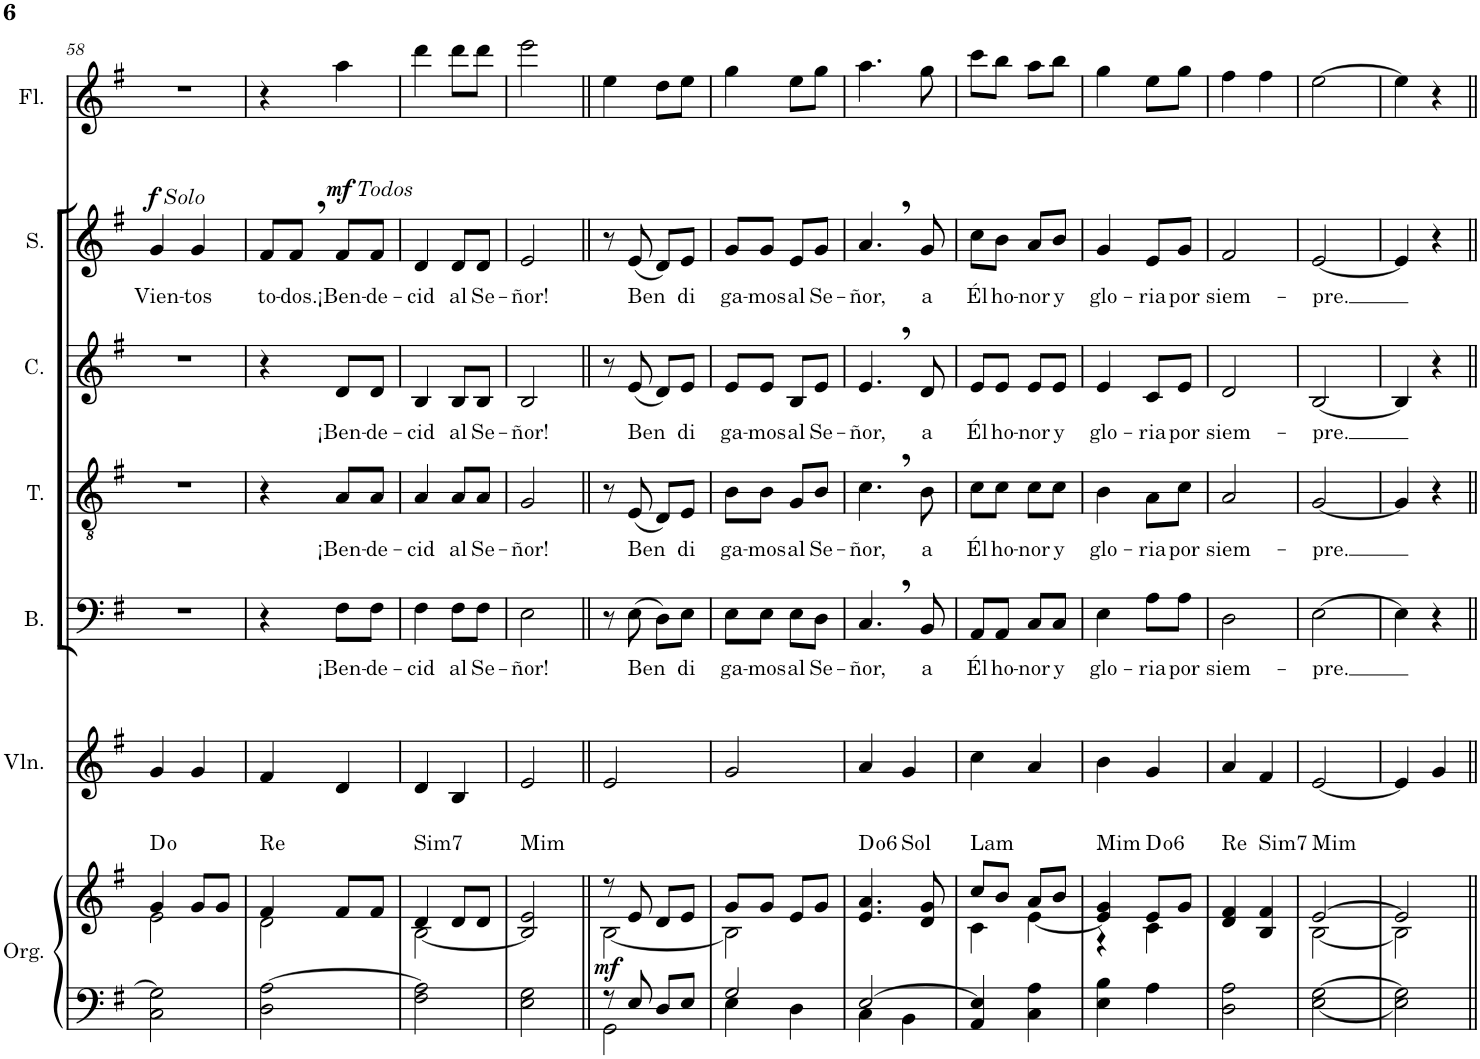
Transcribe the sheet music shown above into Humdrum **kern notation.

**kern	**kern	**dynam	**harte	**kern	**kern	**text	**kern	**text	**kern	**text	**kern	**text	**dynam	**kern
*part7	*part7	*part7	*part7	*part6	*part5	*part5	*part4	*part4	*part3	*part3	*part2	*part2	*part2	*part1
*staff8	*staff7	*staff7/8	*	*staff6	*staff5	*staff5	*staff4	*staff4	*staff3	*staff3	*staff2	*staff2	*staff2	*staff1
*I"Órgano	*	*	*	*I"Violín	*I"Bajo	*	*I"Tenor	*	*I"Contralto	*	*I"Soprano	*	*	*I"Flauta
*	*	*	*	*I'Vln.	*I'B.	*	*I'T.	*	*I'C.	*	*I'S.	*	*	*I'Fl.
!!LO:PB:g=z
*clefF4	*clefG2	*	*	*clefG2	*clefF4	*	*clefGv2	*	*clefG2	*	*clefG2	*	*	*clefG2
*k[f#]	*k[f#]	*	*	*k[f#]	*k[f#]	*	*k[f#]	*	*k[f#]	*	*k[f#]	*	*	*k[f#]
*M2/4	*M2/4	*	*	*M2/4	*M2/4	*	*M2/4	*	*M2/4	*	*M2/4	*	*	*M2/4
=58	=58	=58	=58	=58	=58	=58	=58	=58	=58	=58	=58	=58	=58	=58
*	*^	*	*	*	*	*	*	*	*	*	*	*	*	*
!	!	!	!	!	!	!	!	!	!	!	!	!LO:TX:a:i:t=Solo	!	!	!
!	!	!	!	!	!	!	!	!	!	!	!	!	!LO:LY:b	!LO:DY:a	!
2C\ 2G\]	4g/	2e\	.	D:dim	4g/	2r	.	2r	.	2r	.	4g/	-Vien-	f	2r
!	!	!	!	!	!	!	!	!	!	!	!	!	!LO:LY:b	!	!
.	8g/L	.	.	.	4g/	.	.	.	.	.	.	4g/	-tos	.	.
.	8g/J	.	.	.	.	.	.	.	.	.	.	.	.	.	.
=59	=59	=59	=59	=59	=59	=59	=59	=59	=59	=59	=59	=59	=59	=59	=59
!	!	!	!	!LO:H:kt=Re	!	!	!	!	!	!	!	!	!LO:LY:b	!	!
2D\ [2A\	4f#/	2d\	.	N	4f#/	4r	.	4r	.	4r	.	8f#/L	to-	.	4r
!	!	!	!	!	!	!	!	!	!	!	!	!	!LO:LY:b	!	!
.	.	.	.	.	.	.	.	.	.	.	.	8f#,/J	-dos.	.	.
!	!	!	!	!	!	!	!	!	!	!	!	!LO:TX:a:i:t=Todos	!	!	!
!	!	!	!	!	!	!	!LO:LY:b	!	!LO:LY:b	!	!LO:LY:b	!	!LO:LY:b	!LO:DY:a	!
.	8f#/L	.	.	.	4d/	8F#\L	¡Ben-	8A/L	¡Ben-	8d/L	¡Ben-	8f#/L	¡Ben-	mf	4aa\
!	!	!	!	!	!	!	!LO:LY:b	!	!LO:LY:b	!	!LO:LY:b	!	!LO:LY:b	!	!
.	8f#/J	.	.	.	.	8F#\J	-de-	8A/J	-de-	8d/J	-de-	8f#/J	-de-	.	.
=60	=60	=60	=60	=60	=60	=60	=60	=60	=60	=60	=60	=60	=60	=60	=60
!	!	!	!	!LO:H:kt=Sim7	!	!	!LO:LY:b	!	!LO:LY:b	!	!LO:LY:b	!	!LO:LY:b	!	!
2F#\ 2A\]	4d/	[2B\	.	N	4d/	4F#\	-cid	4A/	-cid	4B/	-cid	4d/	-cid	.	4ddd\
!	!	!	!	!	!	!	!LO:LY:b	!	!LO:LY:b	!	!LO:LY:b	!	!LO:LY:b	!	!
.	8d/L	.	.	.	4B/	8F#\L	al	8A/L	al	8B/L	al	8d/L	al	.	8ddd\L
!	!	!	!	!	!	!	!LO:LY:b	!	!LO:LY:b	!	!LO:LY:b	!	!LO:LY:b	!	!
.	8d/J	.	.	.	.	8F#\J	Se-	8A/J	Se-	8B/J	Se-	8d/J	Se-	.	8ddd\J
*	*v	*v	*	*	*	*	*	*	*	*	*	*	*	*	*
=61	=61	=61	=61	=61	=61	=61	=61	=61	=61	=61	=61	=61	=61	=61
!	!	!	!LO:H:kt=Mim	!	!	!LO:LY:b	!	!LO:LY:b	!	!LO:LY:b	!	!LO:LY:b	!	!
2E\ 2G\	2B/] 2e/	.	N	2e/	2E\	-ñor!	2G/	-ñor!	2B/	-ñor!	2e/	-ñor!	.	2eee\
=62||	=62||	=62||	=62||	=62||	=62||	=62||	=62||	=62||	=62||	=62||	=62||	=62||	=62||	=62||
*^	*^	*	*	*	*	*	*	*	*	*	*	*	*	*
!	!	!	!	!LO:DY:b	!	!	!	!	!	!	!	!	!	!	!	!
8r	2GG\	8r	[2B\	mf	.	2e/	8r	.	8r	.	8r	.	8r	.	.	4ee\
!	!	!	!	!	!	!	!	!LO:LY:b	!	!LO:LY:b	!	!LO:LY:b	!	!LO:LY:b	!	!
8E/	.	8e/	.	.	.	.	(8E\	Ben	(8E/	Ben	(8e/	Ben	(8e/	Ben	.	.
8D/L	.	8d/L	.	.	.	.	8D\L)	.	8D/L)	.	8d/L)	.	8d/L)	.	.	8dd\L
!	!	!	!	!	!	!	!	!LO:LY:b	!	!LO:LY:b	!	!LO:LY:b	!	!LO:LY:b	!	!
8E/J	.	8e/J	.	.	.	.	8E\J	di	8E/J	di	8e/J	di	8e/J	di	.	8ee\J
=63	=63	=63	=63	=63	=63	=63	=63	=63	=63	=63	=63	=63	=63	=63	=63	=63
!	!	!	!	!	!	!	!	!LO:LY:b	!	!LO:LY:b	!	!LO:LY:b	!	!LO:LY:b	!	!
2G/	4E\	8g/L	2B\]	.	.	2g/	8E\L	-ga-	8B\L	-ga-	8e/L	-ga-	8g/L	-ga-	.	4gg\
!	!	!	!	!	!	!	!	!LO:LY:b	!	!LO:LY:b	!	!LO:LY:b	!	!LO:LY:b	!	!
.	.	8g/J	.	.	.	.	8E\J	-mos	8B\J	-mos	8e/J	-mos	8g/J	-mos	.	.
!	!	!	!	!	!	!	!	!LO:LY:b	!	!LO:LY:b	!	!LO:LY:b	!	!LO:LY:b	!	!
.	4D\	8e/L	.	.	.	.	8E\L	al	8G/L	al	8B/L	al	8e/L	al	.	8ee\L
!	!	!	!	!	!	!	!	!LO:LY:b	!	!LO:LY:b	!	!LO:LY:b	!	!LO:LY:b	!	!
.	.	8g/J	.	.	.	.	8D\J	Se-	8B/J	Se-	8e/J	Se-	8g/J	Se-	.	8gg\J
*	*	*v	*v	*	*	*	*	*	*	*	*	*	*	*	*	*
=64	=64	=64	=64	=64	=64	=64	=64	=64	=64	=64	=64	=64	=64	=64	=64
!	!	!	!	!LO:H:n=1:kt=6	!	!	!LO:LY:b	!	!LO:LY:b	!	!LO:LY:b	!	!LO:LY:b	!	!
!	!	!	!	!LO:H:n=2:kt=Sol	!	!	!	!	!	!	!	!	!	!	!
[2E/	4C\	4.e/ 4.a/	.	D:dim(6) N	4a/	4.C,/	-ñor,	4.c,\	-ñor,	4.e,/	-ñor,	4.a,/	-ñor,	.	4.aa\
.	4BB\	.	.	.	4g/	.	.	.	.	.	.	.	.	.	.
!	!	!	!	!	!	!	!LO:LY:b	!	!LO:LY:b	!	!LO:LY:b	!	!LO:LY:b	!	!
.	.	8d/ 8g/	.	.	.	8BB/	a	8B\	a	8d/	a	8g/	a	.	8gg\
*v	*v	*	*	*	*	*	*	*	*	*	*	*	*	*	*
=65	=65	=65	=65	=65	=65	=65	=65	=65	=65	=65	=65	=65	=65	=65
*	*^	*	*	*	*	*	*	*	*	*	*	*	*	*
!	!	!	!	!LO:H:kt=Lam	!	!	!LO:LY:b	!	!LO:LY:b	!	!LO:LY:b	!	!LO:LY:b	!	!
4AA/ 4E/]	8cc/L	4c\	.	N	4cc\	8AA/L	Él	8c\L	Él	8e/L	Él	8cc\L	Él	.	8ccc\L
!	!	!	!	!	!	!	!LO:LY:b	!	!LO:LY:b	!	!LO:LY:b	!	!LO:LY:b	!	!
.	8b/J	.	.	.	.	8AA/J	ho-	8c\J	ho-	8e/J	ho-	8b\J	ho-	.	8bb\J
!	!	!	!	!	!	!	!LO:LY:b	!	!LO:LY:b	!	!LO:LY:b	!	!LO:LY:b	!	!
4C\ 4A\	8a/L	[4e\	.	.	4a/	8C/L	-nor	8c\L	-nor	8e/L	-nor	8a/L	-nor	.	8aa\L
!	!	!	!	!	!	!	!LO:LY:b	!	!LO:LY:b	!	!LO:LY:b	!	!LO:LY:b	!	!
.	8b/J	.	.	.	.	8C/J	y	8c\J	y	8e/J	y	8b/J	y	.	8bb\J
=66	=66	=66	=66	=66	=66	=66	=66	=66	=66	=66	=66	=66	=66	=66	=66
!	!	!	!	!LO:H:kt=Mim	!	!	!LO:LY:b	!	!LO:LY:b	!	!LO:LY:b	!	!LO:LY:b	!	!
4E\ 4B\	4e/] 4g/	4r	.	N	4b\	4E\	glo-	4B\	glo-	4e/	glo-	4g/	glo-	.	4gg\
!	!	!	!	!LO:H:kt=6	!	!	!LO:LY:b	!	!LO:LY:b	!	!LO:LY:b	!	!LO:LY:b	!	!
4A\	8e/L	4c\	.	D:dim(6)	4g/	8A\L	-ria	8A\L	-ria	8c/L	-ria	8e/L	-ria	.	8ee\L
!	!	!	!	!	!	!	!LO:LY:b	!	!LO:LY:b	!	!LO:LY:b	!	!LO:LY:b	!	!
.	8g/J	.	.	.	.	8A\J	por	8c\J	por	8e/J	por	8g/J	por	.	8gg\J
*	*v	*v	*	*	*	*	*	*	*	*	*	*	*	*	*
=67	=67	=67	=67	=67	=67	=67	=67	=67	=67	=67	=67	=67	=67	=67
!	!	!	!LO:H:kt=Re	!	!	!LO:LY:b	!	!LO:LY:b	!	!LO:LY:b	!	!LO:LY:b	!	!
2D\ 2A\	4d/ 4f#/	.	N	4a/	2D\	siem-	2A/	siem-	2d/	siem-	2f#/	siem-	.	4ff#\
!	!	!	!LO:H:kt=Sim7	!	!	!	!	!	!	!	!	!	!	!
.	4B/ 4f#/	.	N	4f#/	.	.	.	.	.	.	.	.	.	4ff#\
=68	=68	=68	=68	=68	=68	=68	=68	=68	=68	=68	=68	=68	=68	=68
*	*^	*	*	*	*	*	*	*	*	*	*	*	*	*
!	!	!	!	!LO:H:kt=Mim	!	!	!LO:LY:b	!	!LO:LY:b	!	!LO:LY:b	!	!LO:LY:b	!	!
[2E\ [2G\	[2e/	[2B\	.	N	[2e/	[2E\	-pre.	[2G/	-pre.	[2B/	-pre.	[2e/	-pre.	.	[2ee\
=69	=69	=69	=69	=69	=69	=69	=69	=69	=69	=69	=69	=69	=69	=69	=69
2E\] 2G\]	2e/]	2B\]	.	.	4e/]	4E\]	.	4G/]	.	4B/]	.	4e/]	.	.	4ee\]
.	.	.	.	.	4g/	4r	.	4r	.	4r	.	4r	.	.	4r
*	*v	*v	*	*	*	*	*	*	*	*	*	*	*	*	*
=||	=||	=||	=||	=||	=||	=||	=||	=||	=||	=||	=||	=||	=||	=||
*-	*-	*-	*-	*-	*-	*-	*-	*-	*-	*-	*-	*-	*-	*-
